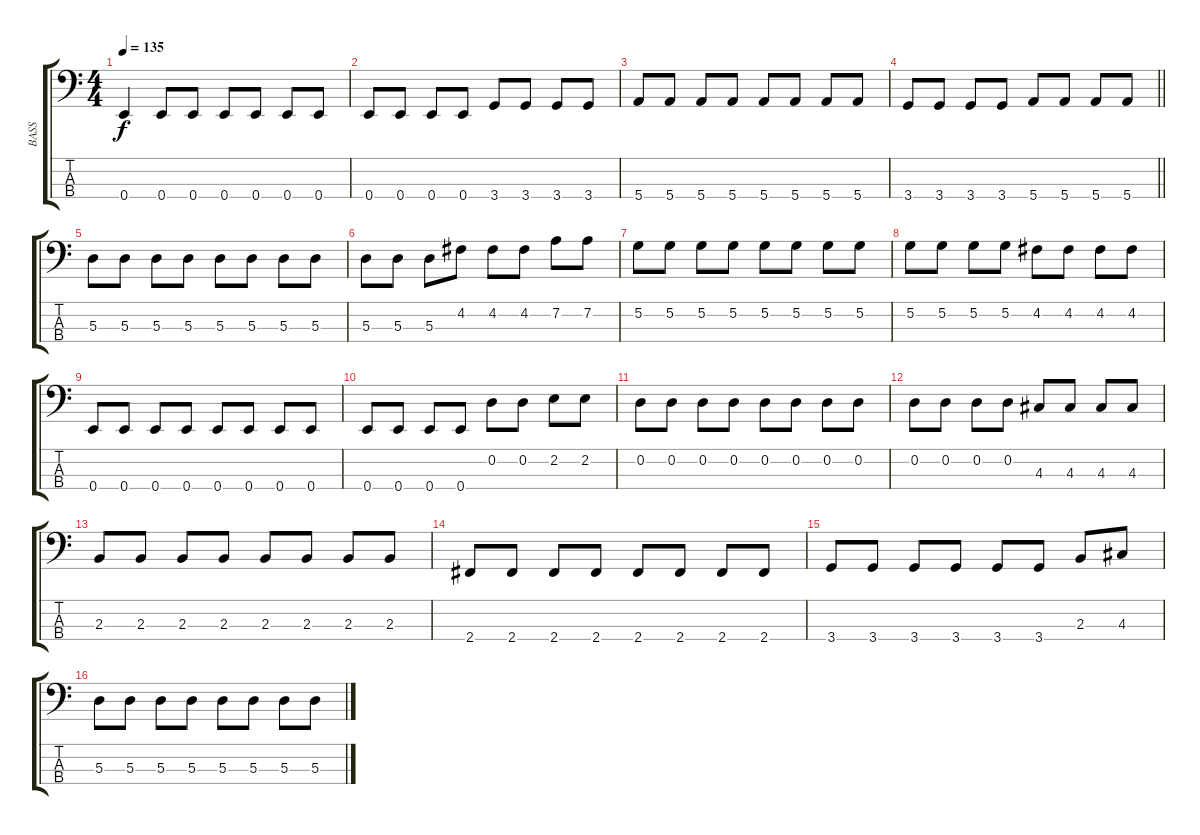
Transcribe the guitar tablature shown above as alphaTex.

\track ("BASS" "BASS") {instrument electricbassfinger}
\staff {score tabs}
\tuning (G2 D2 A1 E1) {hide}
\ts (4 4)
\tempo 135
\clef f4
\ks c
0.4.4{dy f} 0.4.8 0.4.8 0.4.8 0.4.8 0.4.8 0.4.8 |
0.4.8 0.4.8 0.4.8 0.4.8 3.4.8 3.4.8 3.4.8 3.4.8 |
5.4.8 5.4.8 5.4.8 5.4.8 5.4.8 5.4.8 5.4.8 5.4.8 |
\barLineRight lightlight
3.4.8 3.4.8 3.4.8 3.4.8 5.4.8 5.4.8 5.4.8 5.4.8 |
5.3.8 5.3.8 5.3.8 5.3.8 5.3.8 5.3.8 5.3.8 5.3.8 |
5.3.8 5.3.8 5.3.8 4.2.8 4.2.8 4.2.8 7.2.8 7.2.8 |
5.2.8 5.2.8 5.2.8 5.2.8 5.2.8 5.2.8 5.2.8 5.2.8 |
5.2.8 5.2.8 5.2.8 5.2.8 4.2.8 4.2.8 4.2.8 4.2.8 |
0.4.8 0.4.8 0.4.8 0.4.8 0.4.8 0.4.8 0.4.8 0.4.8 |
0.4.8 0.4.8 0.4.8 0.4.8 0.2.8 0.2.8 2.2.8 2.2.8 |
0.2.8 0.2.8 0.2.8 0.2.8 0.2.8 0.2.8 0.2.8 0.2.8 |
0.2.8 0.2.8 0.2.8 0.2.8 4.3.8 4.3.8 4.3.8 4.3.8 |
2.3.8 2.3.8 2.3.8 2.3.8 2.3.8 2.3.8 2.3.8 2.3.8 |
2.4.8 2.4.8 2.4.8 2.4.8 2.4.8 2.4.8 2.4.8 2.4.8 |
3.4.8 3.4.8 3.4.8 3.4.8 3.4.8 3.4.8 2.3.8 4.3.8 |
5.3.8 5.3.8 5.3.8 5.3.8 5.3.8 5.3.8 5.3.8 5.3.8
